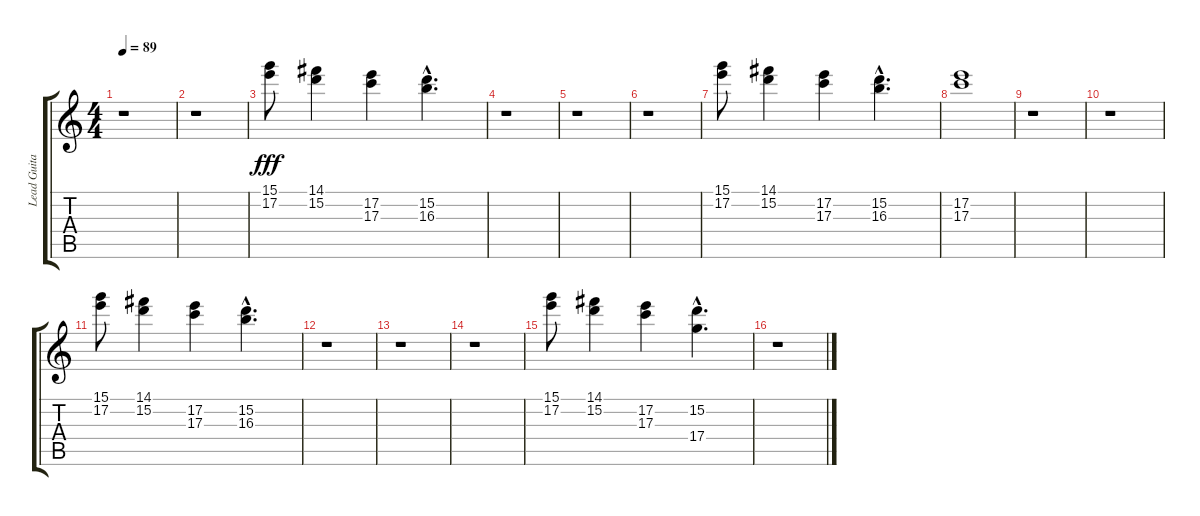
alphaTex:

\track ("Lead Guitar" "Lead Guita") {instrument distortionguitar}
\staff {score tabs}
\tuning (E4 B3 G3 D3 A2 E2) {hide}
\ts (4 4)
\tempo 89
\clef g2
\ks c
r.1{dy fff} |
r.1 |
(15.1 17.2).8 (14.1 15.2).4 (17.2 17.3).4 (15.2{hac} 16.3{hac}).4{d} |
r.1 |
r.1 |
r.1 |
(15.1 17.2).8 (14.1 15.2).4 (17.2 17.3).4 (15.2{hac} 16.3{hac}).4{d} |
(17.2 17.3).1 |
r.1 |
r.1 |
(15.1 17.2).8 (14.1 15.2).4 (17.2 17.3).4 (15.2{hac} 16.3{hac}).4{d} |
r.1 |
r.1 |
r.1 |
(15.1 17.2).8 (14.1 15.2).4 (17.2 17.3).4 (15.2{hac} 17.4{hac}).4{d} |
r.1
